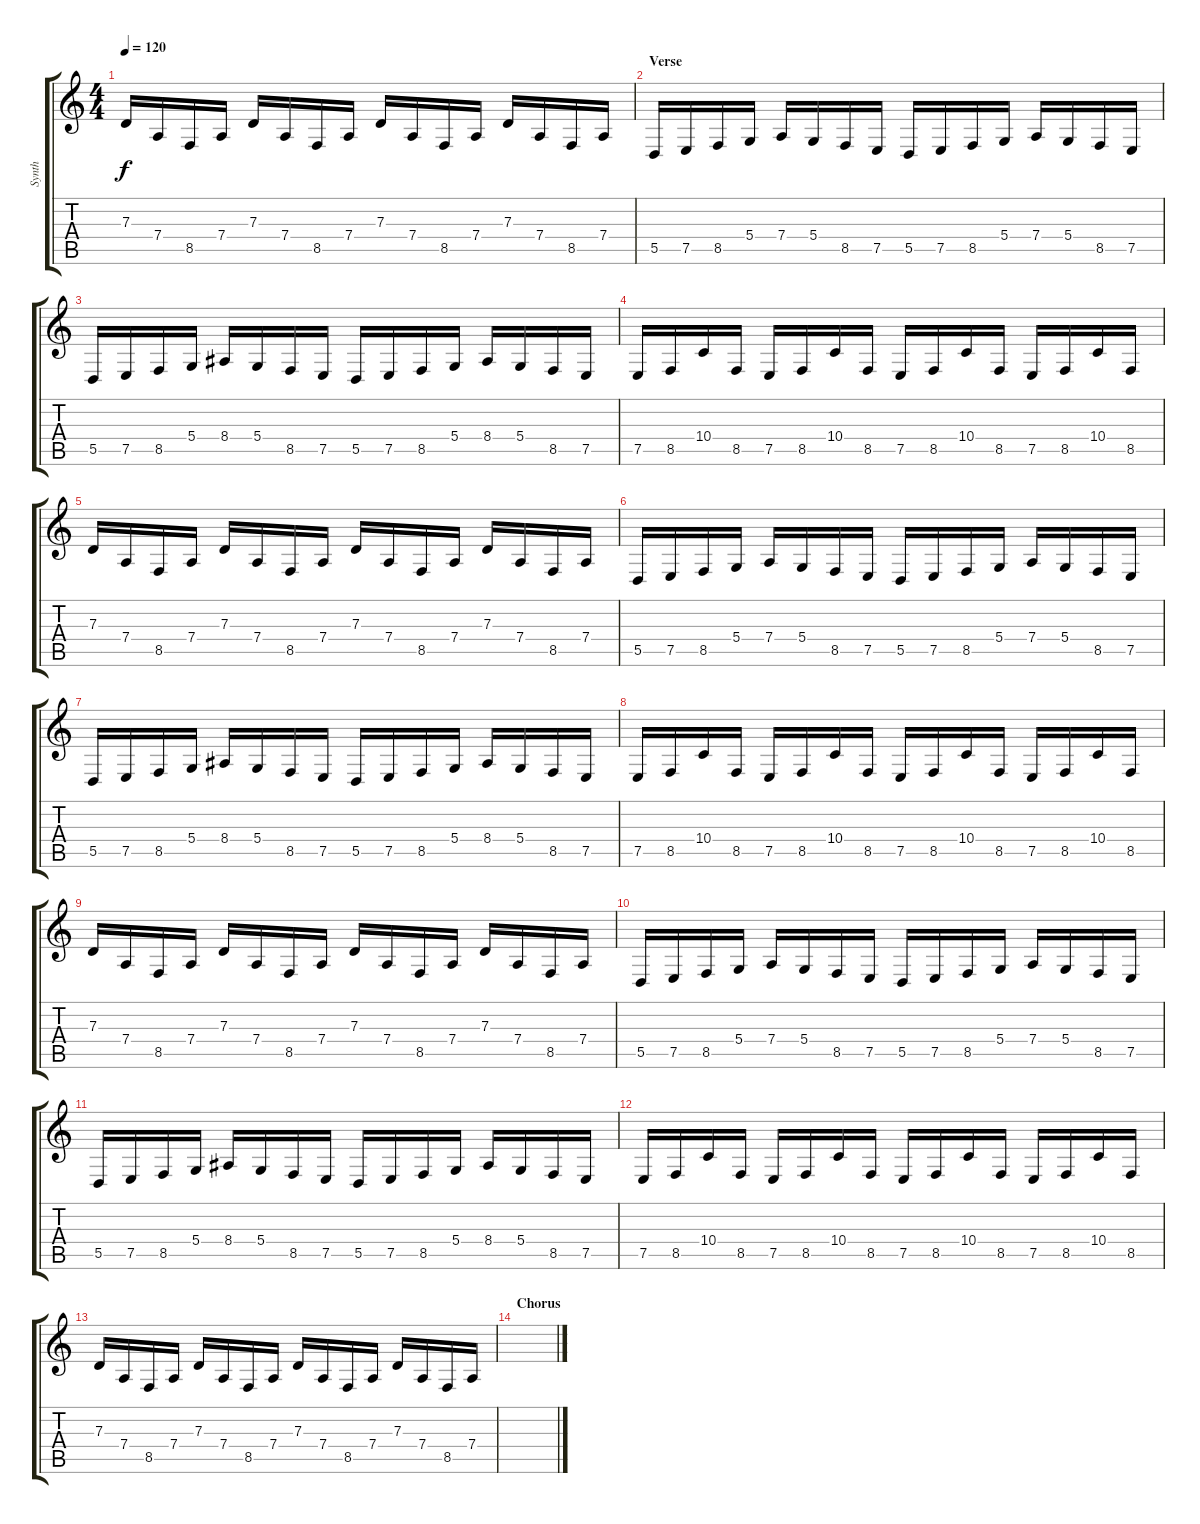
\track ("Synth" "Synth") {instrument brightacousticpiano}
\staff {score tabs}
\tuning (E4 B3 G3 D3 A2 D2) {hide}
\ts (4 4)
\tempo 120
\clef g2
\ks c
7.3.16{dy f} 7.4.16 8.5.16 7.4.16 7.3.16 7.4.16 8.5.16 7.4.16 7.3.16 7.4.16 8.5.16 7.4.16 7.3.16 7.4.16 8.5.16 7.4.16 |
\section ("" "Verse")
5.5.16 7.5.16 8.5.16 5.4.16 7.4.16 5.4.16 8.5.16 7.5.16 5.5.16 7.5.16 8.5.16 5.4.16 7.4.16 5.4.16 8.5.16 7.5.16 |
5.5.16 7.5.16 8.5.16 5.4.16 8.4.16 5.4.16 8.5.16 7.5.16 5.5.16 7.5.16 8.5.16 5.4.16 8.4.16 5.4.16 8.5.16 7.5.16 |
7.5.16 8.5.16 10.4.16 8.5.16 7.5.16 8.5.16 10.4.16 8.5.16 7.5.16 8.5.16 10.4.16 8.5.16 7.5.16 8.5.16 10.4.16 8.5.16 |
7.3.16 7.4.16 8.5.16 7.4.16 7.3.16 7.4.16 8.5.16 7.4.16 7.3.16 7.4.16 8.5.16 7.4.16 7.3.16 7.4.16 8.5.16 7.4.16 |
5.5.16 7.5.16 8.5.16 5.4.16 7.4.16 5.4.16 8.5.16 7.5.16 5.5.16 7.5.16 8.5.16 5.4.16 7.4.16 5.4.16 8.5.16 7.5.16 |
5.5.16 7.5.16 8.5.16 5.4.16 8.4.16 5.4.16 8.5.16 7.5.16 5.5.16 7.5.16 8.5.16 5.4.16 8.4.16 5.4.16 8.5.16 7.5.16 |
7.5.16 8.5.16 10.4.16 8.5.16 7.5.16 8.5.16 10.4.16 8.5.16 7.5.16 8.5.16 10.4.16 8.5.16 7.5.16 8.5.16 10.4.16 8.5.16 |
7.3.16 7.4.16 8.5.16 7.4.16 7.3.16 7.4.16 8.5.16 7.4.16 7.3.16 7.4.16 8.5.16 7.4.16 7.3.16 7.4.16 8.5.16 7.4.16 |
5.5.16 7.5.16 8.5.16 5.4.16 7.4.16 5.4.16 8.5.16 7.5.16 5.5.16 7.5.16 8.5.16 5.4.16 7.4.16 5.4.16 8.5.16 7.5.16 |
5.5.16 7.5.16 8.5.16 5.4.16 8.4.16 5.4.16 8.5.16 7.5.16 5.5.16 7.5.16 8.5.16 5.4.16 8.4.16 5.4.16 8.5.16 7.5.16 |
7.5.16 8.5.16 10.4.16 8.5.16 7.5.16 8.5.16 10.4.16 8.5.16 7.5.16 8.5.16 10.4.16 8.5.16 7.5.16 8.5.16 10.4.16 8.5.16 |
7.3.16 7.4.16 8.5.16 7.4.16 7.3.16 7.4.16 8.5.16 7.4.16 7.3.16 7.4.16 8.5.16 7.4.16 7.3.16 7.4.16 8.5.16 7.4.16 |
\section ("" "Chorus")
